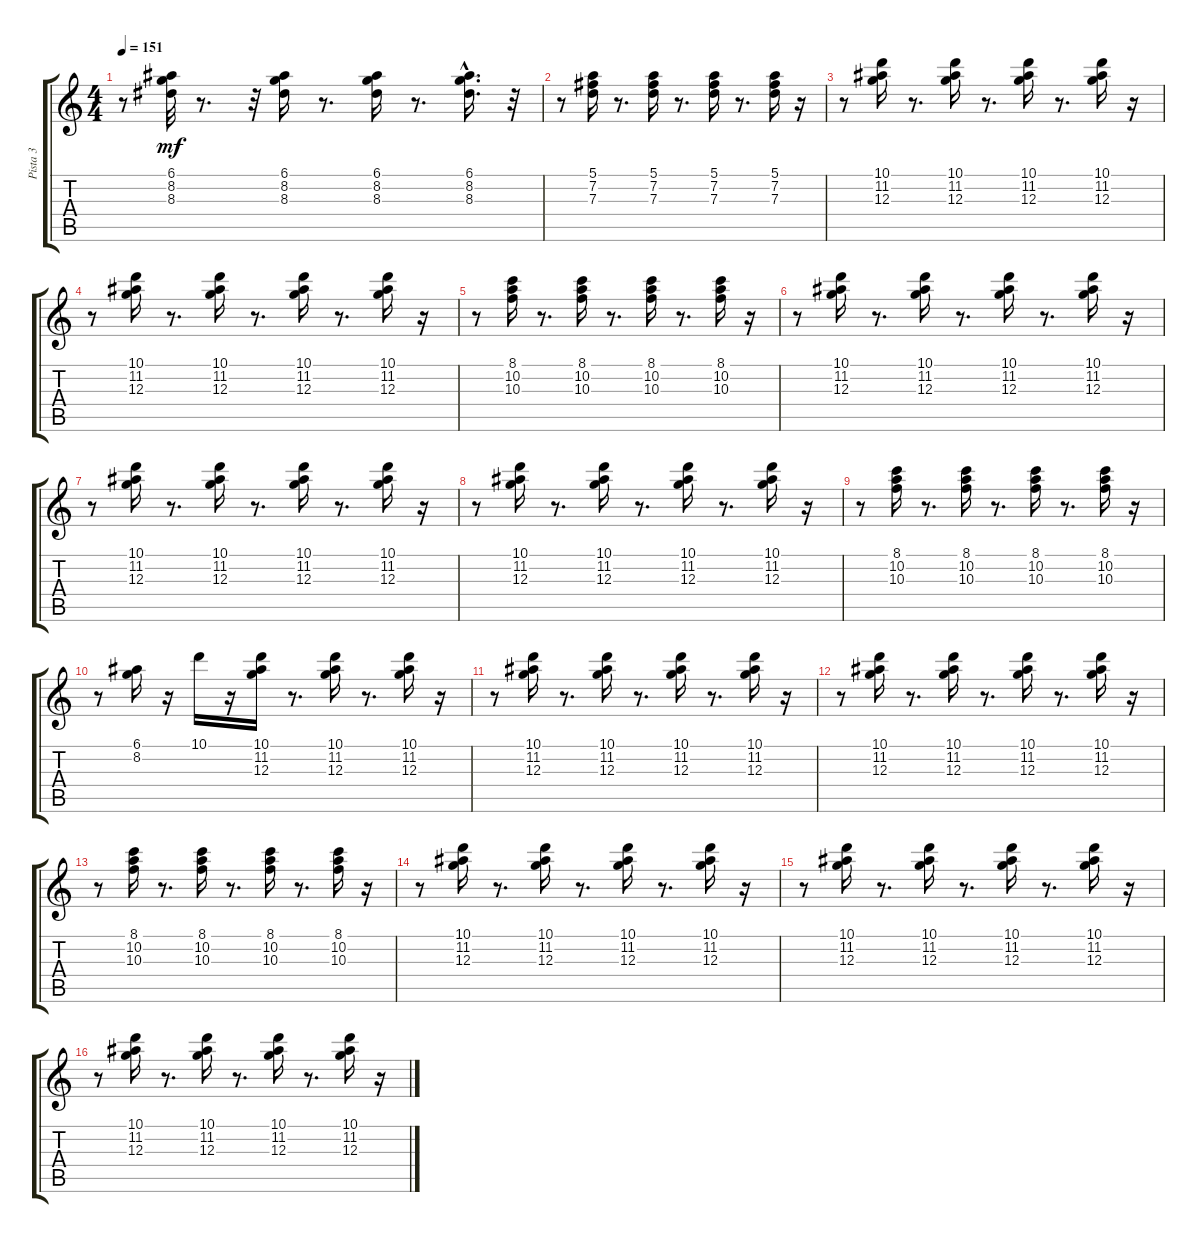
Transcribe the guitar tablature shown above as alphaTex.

\track ("Pista 3" "Pista 3") {instrument electricguitarmuted}
\staff {score tabs}
\tuning (E4 B3 G3 D3 A2 E2) {hide}
\ts (4 4)
\tempo 151
\clef g2
\ks c
r.8{dy mf} (6.1 8.2 8.3).32 r.8{d} r.32 (6.1 8.2 8.3).16 r.8{d} (6.1 8.2 8.3).16 r.8{d} (6.1 8.2 8.3{hac}).16{d} r.32 |
r.8 (5.1 7.2 7.3).16 r.8{d} (5.1 7.2 7.3).16 r.8{d} (5.1 7.2 7.3).16 r.8{d} (5.1 7.2 7.3).16 r.16 |
r.8 (10.1 11.2 12.3).16 r.8{d} (10.1 11.2 12.3).16 r.8{d} (10.1 11.2 12.3).16 r.8{d} (10.1 11.2 12.3).16 r.16 |
r.8 (10.1 11.2 12.3).16 r.8{d} (10.1 11.2 12.3).16 r.8{d} (10.1 11.2 12.3).16 r.8{d} (10.1 11.2 12.3).16 r.16 |
r.8 (8.1 10.2 10.3).16 r.8{d} (8.1 10.2 10.3).16 r.8{d} (8.1 10.2 10.3).16 r.8{d} (8.1 10.2 10.3).16 r.16 |
r.8 (10.1 11.2 12.3).16 r.8{d} (10.1 11.2 12.3).16 r.8{d} (10.1 11.2 12.3).16 r.8{d} (10.1 11.2 12.3).16 r.16 |
r.8 (10.1 11.2 12.3).16 r.8{d} (10.1 11.2 12.3).16 r.8{d} (10.1 11.2 12.3).16 r.8{d} (10.1 11.2 12.3).16 r.16 |
r.8 (10.1 11.2 12.3).16 r.8{d} (10.1 11.2 12.3).16 r.8{d} (10.1 11.2 12.3).16 r.8{d} (10.1 11.2 12.3).16 r.16 |
r.8 (8.1 10.2 10.3).16 r.8{d} (8.1 10.2 10.3).16 r.8{d} (8.1 10.2 10.3).16 r.8{d} (8.1 10.2 10.3).16 r.16 |
r.8 (6.1 8.2).16 r.16 10.1.16 r.16 (10.1 11.2 12.3).16 r.8{d} (10.1 11.2 12.3).16 r.8{d} (10.1 11.2 12.3).16 r.16 |
r.8 (10.1 11.2 12.3).16 r.8{d} (10.1 11.2 12.3).16 r.8{d} (10.1 11.2 12.3).16 r.8{d} (10.1 11.2 12.3).16 r.16 |
r.8 (10.1 11.2 12.3).16 r.8{d} (10.1 11.2 12.3).16 r.8{d} (10.1 11.2 12.3).16 r.8{d} (10.1 11.2 12.3).16 r.16 |
r.8 (8.1 10.2 10.3).16 r.8{d} (8.1 10.2 10.3).16 r.8{d} (8.1 10.2 10.3).16 r.8{d} (8.1 10.2 10.3).16 r.16 |
r.8 (10.1 11.2 12.3).16 r.8{d} (10.1 11.2 12.3).16 r.8{d} (10.1 11.2 12.3).16 r.8{d} (10.1 11.2 12.3).16 r.16 |
r.8 (10.1 11.2 12.3).16 r.8{d} (10.1 11.2 12.3).16 r.8{d} (10.1 11.2 12.3).16 r.8{d} (10.1 11.2 12.3).16 r.16 |
r.8 (10.1 11.2 12.3).16 r.8{d} (10.1 11.2 12.3).16 r.8{d} (10.1 11.2 12.3).16 r.8{d} (10.1 11.2 12.3).16 r.16
